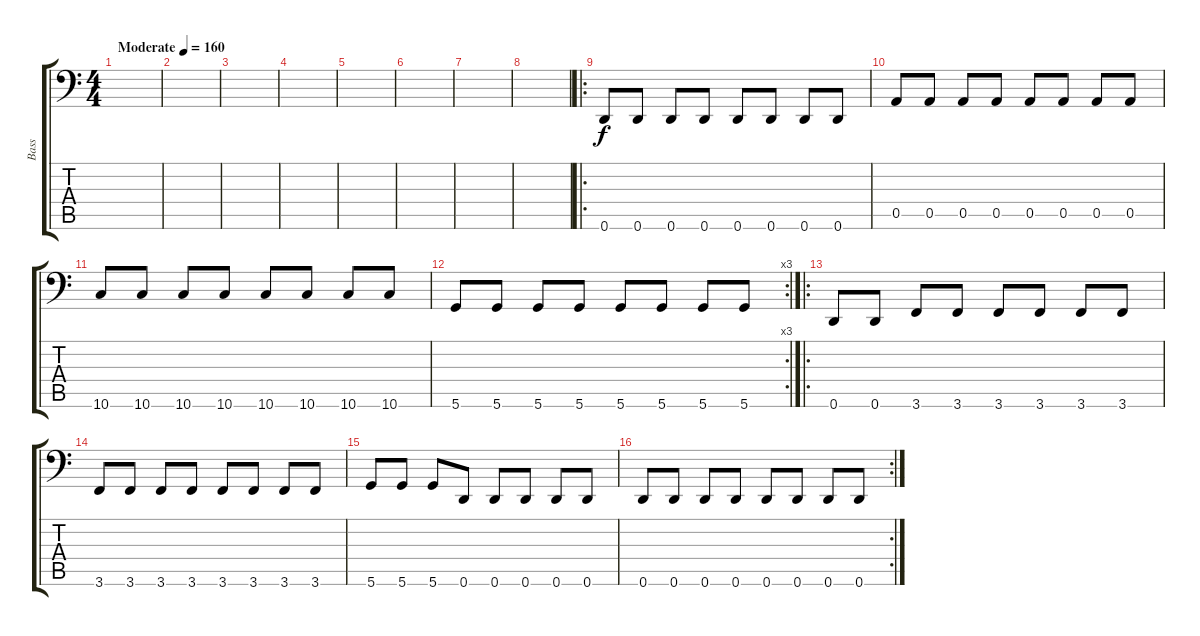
\track ("Bass" "Bass") {instrument electricbasspick}
\staff {score tabs}
\tuning (E3 B2 G2 D2 A1 D1) {hide}
\ts (4 4)
\tempo (160 "Moderate")
\clef f4
\ks c
|
|
|
|
|
|
|
|
\ro
0.6.8 0.6.8 0.6.8 0.6.8 0.6.8 0.6.8 0.6.8 0.6.8 |
0.5.8 0.5.8 0.5.8 0.5.8 0.5.8 0.5.8 0.5.8 0.5.8 |
10.6.8 10.6.8 10.6.8 10.6.8 10.6.8 10.6.8 10.6.8 10.6.8 |
\rc 3
5.6.8 5.6.8 5.6.8 5.6.8 5.6.8 5.6.8 5.6.8 5.6.8 |
\ro
0.6.8 0.6.8 3.6.8 3.6.8 3.6.8 3.6.8 3.6.8 3.6.8 |
3.6.8 3.6.8 3.6.8 3.6.8 3.6.8 3.6.8 3.6.8 3.6.8 |
5.6.8 5.6.8 5.6.8 0.6.8 0.6.8 0.6.8 0.6.8 0.6.8 |
\rc 2
0.6.8 0.6.8 0.6.8 0.6.8 0.6.8 0.6.8 0.6.8 0.6.8
